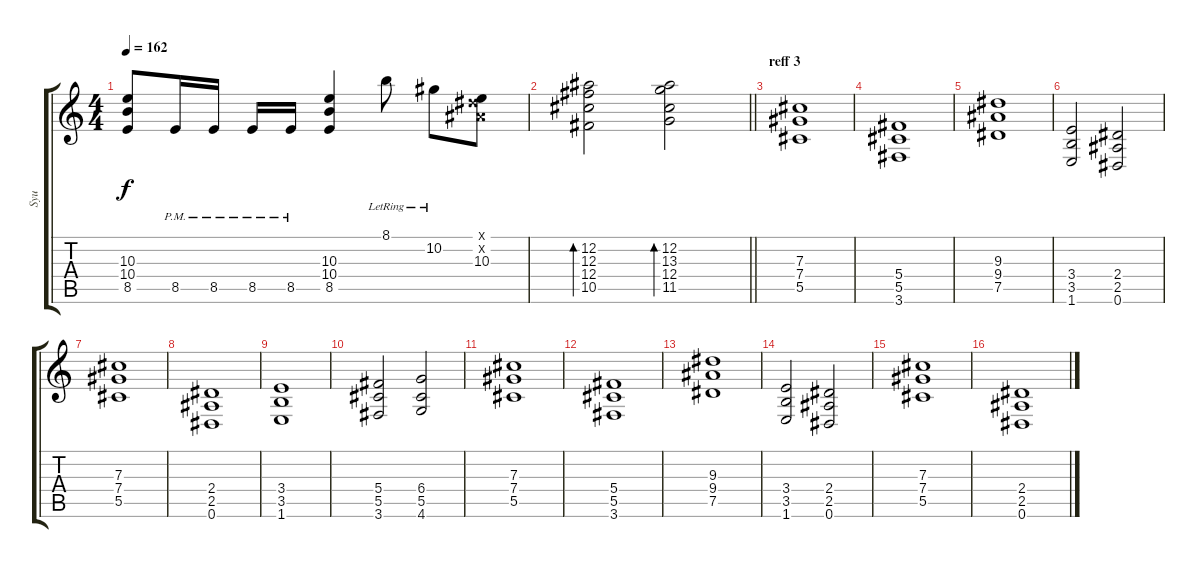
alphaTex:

\track ("Syu" "Syu") {instrument overdrivenguitar}
\staff {score tabs}
\tuning (Eb4 Bb3 Gb3 Db3 Ab2 Eb2) {hide}
\ts (4 4)
\tempo 162
\clef g2
\ks c
(10.3 10.4 8.5).8{dy f} 8.5{pm}.16 8.5{pm}.16 8.5{pm}.16 8.5{pm}.16 (10.3 10.4 8.5).4 8.1{lr}.8 10.2{lr}.8 (0.1{x} 0.2{x} 10.3).8 |
\barLineRight lightlight
(12.2 12.3 12.4 10.5).2{bd 240} (12.2 13.3 12.4 11.5).2{bd 240} |
\section ("" "reff 3")
(7.3 7.4 5.5).1 |
(5.4 5.5 3.6).1 |
(9.3 9.4 7.5).1 |
(3.4 3.5 1.6).2 (2.4 2.5 0.6).2 |
(7.3 7.4 5.5).1 |
(2.4 2.5 0.6).1 |
(3.4 3.5 1.6).1 |
(5.4 5.5 3.6).2 (6.4 5.5 4.6).2 |
(7.3 7.4 5.5).1 |
(5.4 5.5 3.6).1 |
(9.3 9.4 7.5).1 |
(3.4 3.5 1.6).2 (2.4 2.5 0.6).2 |
(7.3 7.4 5.5).1 |
(2.4 2.5 0.6).1
